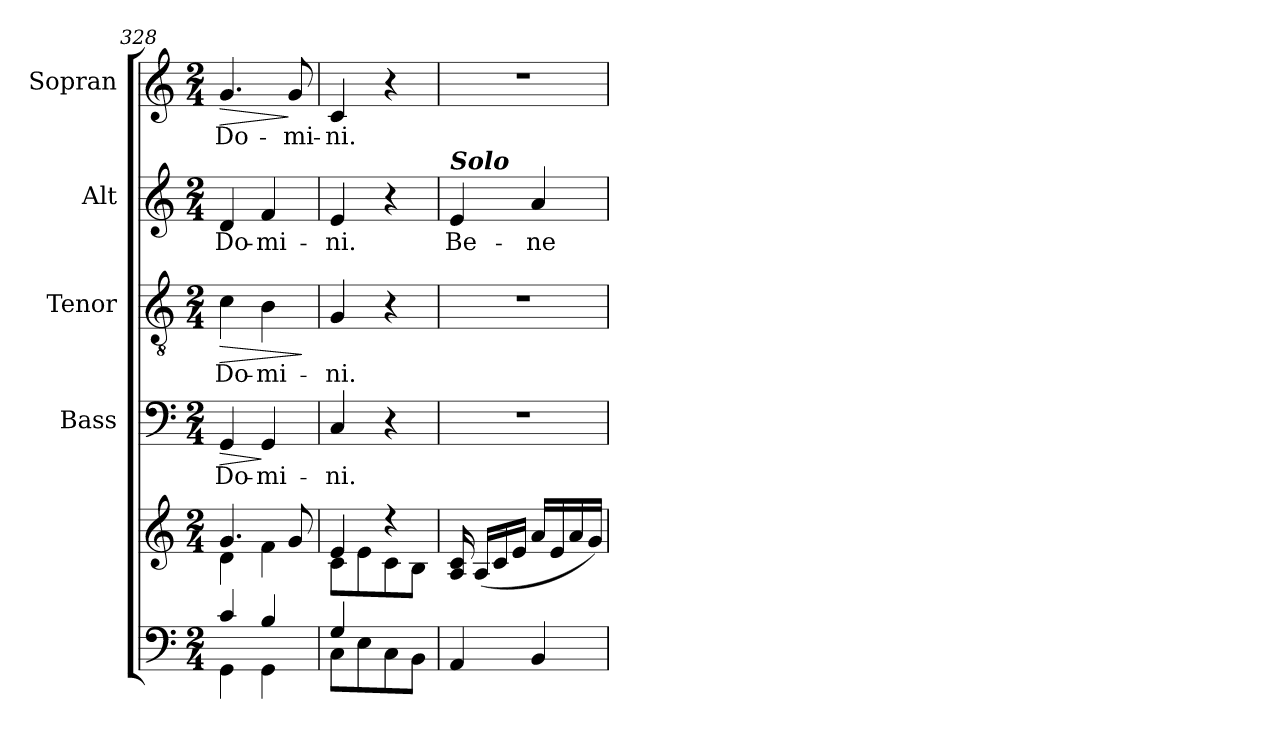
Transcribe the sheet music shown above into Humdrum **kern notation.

**kern	**kern	**kern	**text	**dynam	**kern	**text	**dynam	**kern	**text	**kern	**text	**dynam
*part5	*part5	*part4	*part4	*part4	*part3	*part3	*part3	*part2	*part2	*part1	*part1	*part1
*staff6	*staff5	*staff4	*staff4	*staff4	*staff3	*staff3	*staff3	*staff2	*staff2	*staff1	*staff1	*staff1
*	*	*I"Bass	*	*	*I"Tenor	*	*	*I"Alt	*	*I"Sopran	*	*
*	*	*I'B.	*	*	*I'T.	*	*	*I'A.	*	*I'S.	*	*
*clefF4	*clefG2	*clefF4	*	*	*clefGv2	*	*	*clefG2	*	*clefG2	*	*
*k[]	*k[]	*k[]	*	*	*k[]	*	*	*k[]	*	*k[]	*	*
*C:	*C:	*C:	*	*	*C:	*	*	*C:	*	*C:	*	*
*M2/4	*M2/4	*M2/4	*	*	*M2/4	*	*	*M2/4	*	*M2/4	*	*
=328	=328	=328	=328	=328	=328	=328	=328	=328	=328	=328	=328	=328
*^	*^	*	*	*	*	*	*	*	*	*	*	*
!	!	!	!	!	!LO:LY:b	!LO:HP:b	!	!LO:LY:b	!LO:HP:b	!	!LO:LY:b	!	!LO:LY:b	!LO:HP:b
4c/	4GG\	4.g/	4d\	4GG/	Do-	>	4c\	Do-	>	4d/	Do-	4.g/	Do-	>
!	!	!	!	!	!LO:LY:b	!	!	!LO:LY:b	!	!	!LO:LY:b	!	!	!
4B/	4GG\	.	4f\	4GG/	-mi-	]	4B\	-mi-	.	4f/	-mi-	.	.	.
!	!	!	!	!	!	!	!	!	!	!	!	!	!LO:LY:b	!
.	.	8g/	.	.	.	.	.	.	.	.	.	8g/	-mi-	]
*v	*v	*	*	*	*	*	*	*	*	*	*	*	*	*
*	*v	*v	*	*	*	*	*	*	*	*	*	*	*
.	.	.	.	.	.	.	]	.	.	.	.	.
=329	=329	=329	=329	=329	=329	=329	=329	=329	=329	=329	=329	=329
*^	*^	*	*	*	*	*	*	*	*	*	*	*
!	!	!	!	!	!LO:LY:b	!	!	!LO:LY:b	!	!	!LO:LY:b	!	!LO:LY:b	!
4G/	8C\L	4e/	8c\L	4C/	-ni.	.	4G/	-ni.	.	4e/	-ni.	4c/	-ni.	.
.	8E\	.	8e\	.	.	.	.	.	.	.	.	.	.	.
4ryy	8C\	4r	8c\	4r	.	.	4r	.	.	4r	.	4r	.	.
.	8BB\J	.	8B\J	.	.	.	.	.	.	.	.	.	.	.
!!LO:LB:g=z
=330	=330	=330	=330	=330	=330	=330	=330	=330	=330	=330	=330	=330	=330	=330
!	!	!	!	!	!	!	!	!	!	!LO:TX:a:Bi:t=Solo	!	!	!	!
!	!	!	!	!	!	!	!	!	!	!	!LO:LY:b	!	!	!
*v	*v	*	*	*	*	*	*	*	*	*	*	*	*	*
*	*v	*v	*	*	*	*	*	*	*	*	*	*	*
4AA/	16A/ 16c/	2r	.	.	2r	.	.	4e/	Be-	2r	.	.
.	(<16A/LL	.	.	.	.	.	.	.	.	.	.	.
.	16c/	.	.	.	.	.	.	.	.	.	.	.
.	16e/JJ	.	.	.	.	.	.	.	.	.	.	.
!	!	!	!	!	!	!	!	!	!LO:LY:b	!	!	!
4BB/	16a/LL	.	.	.	.	.	.	4a/	-ne-	.	.	.
.	16e/	.	.	.	.	.	.	.	.	.	.	.
.	16a/	.	.	.	.	.	.	.	.	.	.	.
.	16g/JJ)	.	.	.	.	.	.	.	.	.	.	.
=	=	=	=	=	=	=	=	=	=	=	=	=
*-	*-	*-	*-	*-	*-	*-	*-	*-	*-	*-	*-	*-
